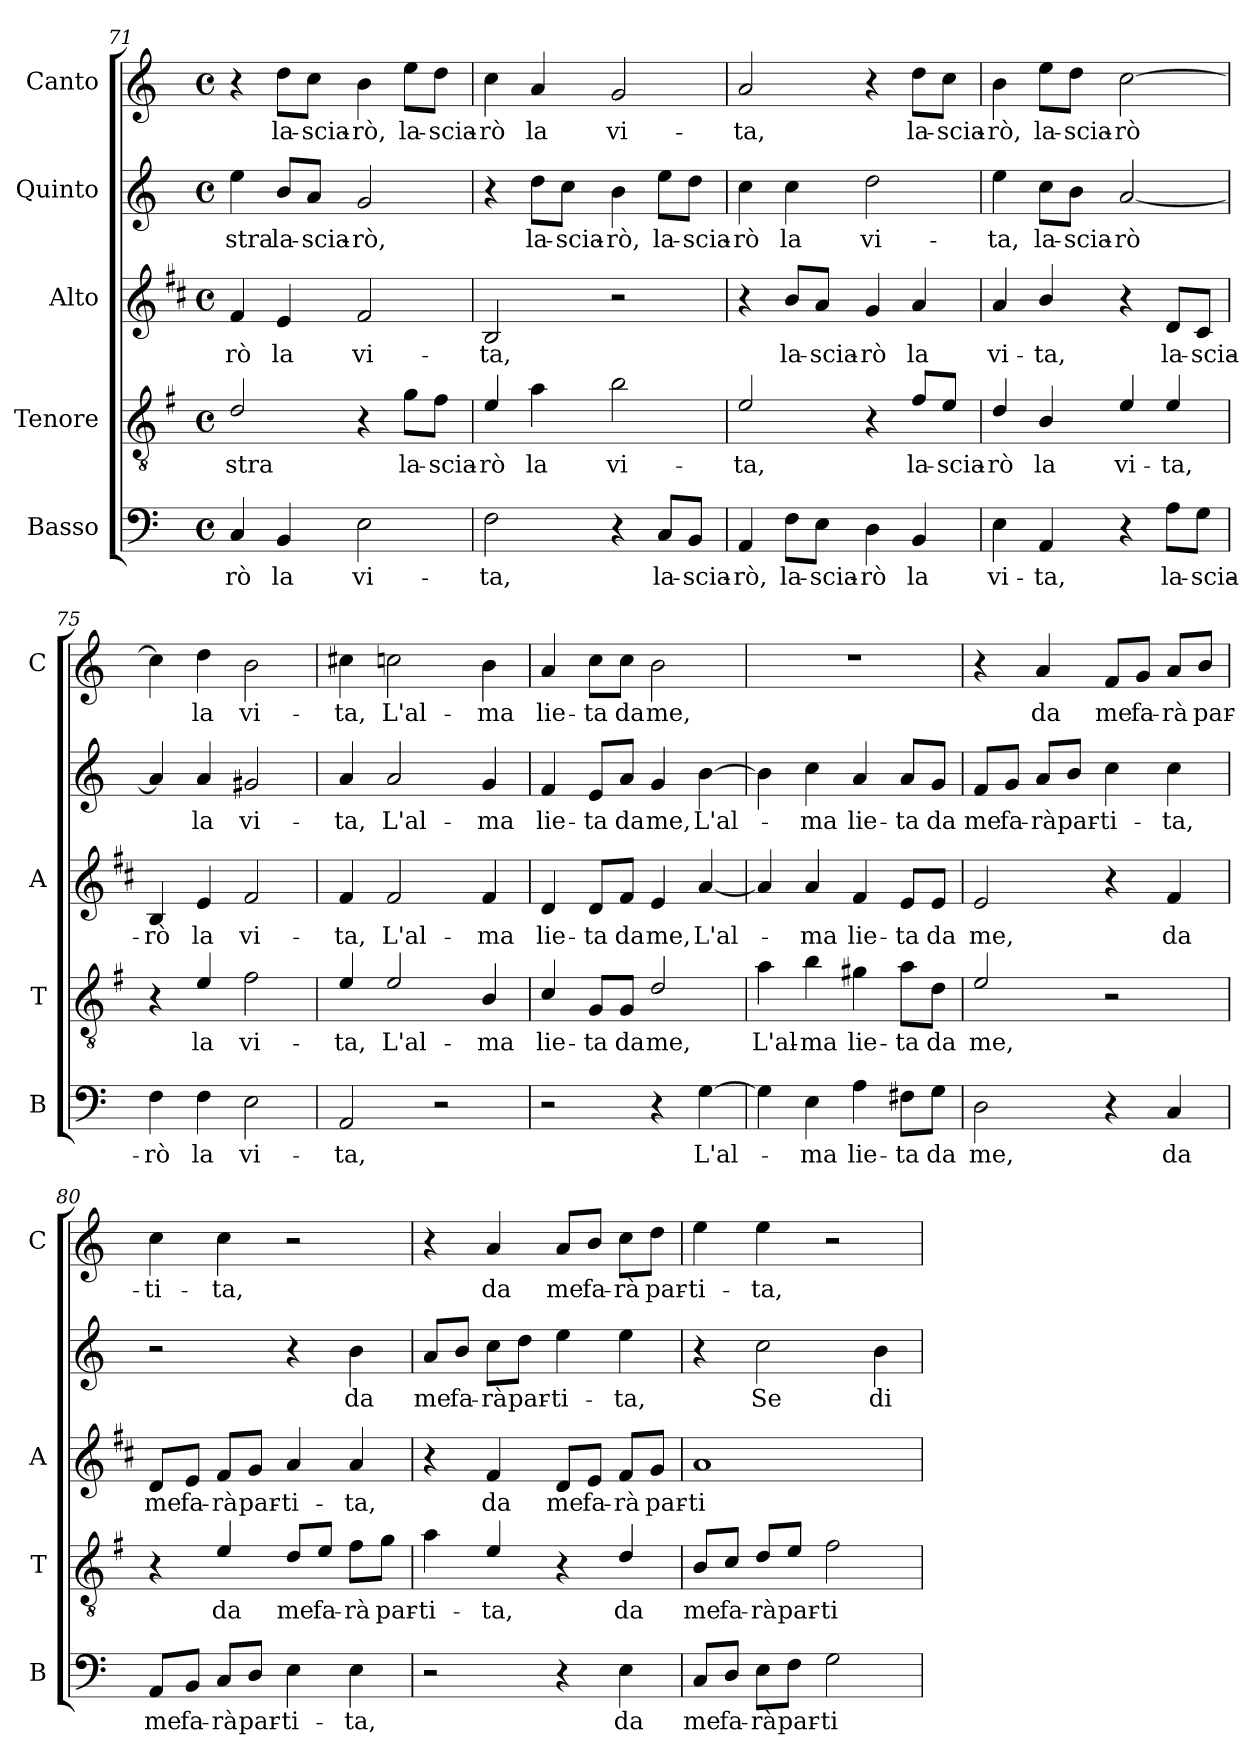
**kern	**text	**kern	**text	**kern	**text	**kern	**text	**kern	**text
*part5	*part5	*part4	*part4	*part3	*part3	*part2	*part2	*part1	*part1
*staff5	*staff5	*staff4	*staff4	*staff3	*staff3	*staff2	*staff2	*staff1	*staff1
*I"Basso	*	*I"Tenore	*	*I"Alto	*	*I"Quinto	*	*I"Canto	*
*I'B	*	*I'T	*	*I'A	*	*	*	*I'C	*
*clefF4	*	*clefGv2	*	*clefG2	*	*clefG2	*	*clefG2	*
*	*	*ITrd4c7	*	*ITrd1c2	*	*	*	*	*
*k[]	*	*k[]	*	*k[]	*	*k[]	*	*k[]	*
*C:	*	*C:	*	*C:	*	*C:	*	*C:	*
*M4/4	*	*M4/4	*	*M4/4	*	*M4/4	*	*M4/4	*
*met(c)	*	*met(c)	*	*met(c)	*	*met(c)	*	*met(c)	*
=71	=71	=71	=71	=71	=71	=71	=71	=71	=71
!	!LO:LY:b	!	!LO:LY:b	!	!LO:LY:b	!	!LO:LY:b	!	!
4C/	-rò	2G/	-stra	4e/	-rò	4ee\	-stra	4r	.
!	!LO:LY:b	!	!	!	!LO:LY:b	!	!LO:LY:b	!	!LO:LY:b
4BB/	la	.	.	4d/	la	8b/L	la-	8dd\L	la-
!	!	!	!	!	!	!	!LO:LY:b	!	!LO:LY:b
.	.	.	.	.	.	8a/J	-scia-	8cc\J	-scia-
!	!LO:LY:b	!	!	!	!LO:LY:b	!	!LO:LY:b	!	!LO:LY:b
2E\	vi-	4r	.	2e/	vi-	2g/	-rò,	4b\	-rò,
!	!	!	!LO:LY:b	!	!	!	!	!	!LO:LY:b
.	.	8c\L	la-	.	.	.	.	8ee\L	la-
!	!	!	!LO:LY:b	!	!	!	!	!	!LO:LY:b
.	.	8B\J	-scia-	.	.	.	.	8dd\J	-scia-
=72	=72	=72	=72	=72	=72	=72	=72	=72	=72
!	!LO:LY:b	!	!LO:LY:b	!	!LO:LY:b	!	!	!	!LO:LY:b
2F\	-ta,	4A/	-rò	2A/	-ta,	4r	.	4cc\	-rò
!	!	!	!LO:LY:b	!	!	!	!LO:LY:b	!	!LO:LY:b
.	.	4d\	la	.	.	8dd\L	la-	4a/	la
!	!	!	!	!	!	!	!LO:LY:b	!	!
.	.	.	.	.	.	8cc\J	-scia-	.	.
!	!	!	!LO:LY:b	!	!	!	!LO:LY:b	!	!LO:LY:b
4r	.	2e\	vi-	2r	.	4b\	-rò,	2g/	vi-
!	!LO:LY:b	!	!	!	!	!	!LO:LY:b	!	!
8C/L	la-	.	.	.	.	8ee\L	la-	.	.
!	!LO:LY:b	!	!	!	!	!	!LO:LY:b	!	!
8BB/J	-scia-	.	.	.	.	8dd\J	-scia-	.	.
=73	=73	=73	=73	=73	=73	=73	=73	=73	=73
!	!LO:LY:b	!	!LO:LY:b	!	!	!	!LO:LY:b	!	!LO:LY:b
4AA/	-rò,	2A/	-ta,	4r	.	4cc\	-rò	2a/	-ta,
!	!LO:LY:b	!	!	!	!LO:LY:b	!	!LO:LY:b	!	!
8F\L	la-	.	.	8a/L	la-	4cc\	la	.	.
!	!LO:LY:b	!	!	!	!LO:LY:b	!	!	!	!
8E\J	-scia-	.	.	8g/J	-scia-	.	.	.	.
!	!LO:LY:b	!	!	!	!LO:LY:b	!	!LO:LY:b	!	!
4D\	-rò	4r	.	4f/	-rò	2dd\	vi-	4r	.
!	!LO:LY:b	!	!LO:LY:b	!	!LO:LY:b	!	!	!	!LO:LY:b
4BB/	la	8B/L	la-	4g/	la	.	.	8dd\L	la-
!	!	!	!LO:LY:b	!	!	!	!	!	!LO:LY:b
.	.	8A/J	-scia-	.	.	.	.	8cc\J	-scia-
!!LO:LB:g=z
=74	=74	=74	=74	=74	=74	=74	=74	=74	=74
!	!LO:LY:b	!	!LO:LY:b	!	!LO:LY:b	!	!LO:LY:b	!	!LO:LY:b
4E\	vi-	4G/	-rò	4g/	vi-	4ee\	-ta,	4b\	-rò,
!	!LO:LY:b	!	!LO:LY:b	!	!LO:LY:b	!	!LO:LY:b	!	!LO:LY:b
4AA/	-ta,	4E/	la	4a/	-ta,	8cc\L	la-	8ee\L	la-
!	!	!	!	!	!	!	!LO:LY:b	!	!LO:LY:b
.	.	.	.	.	.	8b\J	-scia-	8dd\J	-scia-
!	!	!	!LO:LY:b	!	!	!	!LO:LY:b	!	!LO:LY:b
4r	.	4A/	vi-	4r	.	[2a/	-rò	[2cc\	-rò
!	!LO:LY:b	!	!LO:LY:b	!	!LO:LY:b	!	!	!	!
8A\L	la-	4A/	-ta,	8c/L	la-	.	.	.	.
!	!LO:LY:b	!	!	!	!LO:LY:b	!	!	!	!
8G\J	-scia-	.	.	8B/J	-scia-	.	.	.	.
=75	=75	=75	=75	=75	=75	=75	=75	=75	=75
!	!LO:LY:b	!	!	!	!LO:LY:b	!	!	!	!
4F\	-rò	4r	.	4A/	-rò	4a/]	.	4cc\]	.
!	!LO:LY:b	!	!LO:LY:b	!	!LO:LY:b	!	!LO:LY:b	!	!LO:LY:b
4F\	la	4A/	la	4d/	la	4a/	la	4dd\	la
!	!LO:LY:b	!	!LO:LY:b	!	!LO:LY:b	!	!LO:LY:b	!	!LO:LY:b
2E\	vi-	2B\	vi-	2e/	vi-	2g#X/	vi-	2b\	vi-
=76	=76	=76	=76	=76	=76	=76	=76	=76	=76
!	!LO:LY:b	!	!LO:LY:b	!	!LO:LY:b	!	!LO:LY:b	!	!LO:LY:b
2AA/	-ta,	4A/	-ta,	4e/	-ta,	4a/	-ta,	4cc#X\	-ta,
!	!	!	!LO:LY:b	!	!LO:LY:b	!	!LO:LY:b	!	!LO:LY:b
.	.	2A/	L'al-	2e/	L'al-	2a/	L'al-	2ccn\	L'al-
2r	.	.	.	.	.	.	.	.	.
!	!	!	!LO:LY:b	!	!LO:LY:b	!	!LO:LY:b	!	!LO:LY:b
.	.	4E/	-ma	4e/	-ma	4g/	-ma	4b\	-ma
=77	=77	=77	=77	=77	=77	=77	=77	=77	=77
!	!	!	!LO:LY:b	!	!LO:LY:b	!	!LO:LY:b	!	!LO:LY:b
2r	.	4F/	lie-	4c/	lie-	4f/	lie-	4a/	lie-
!	!	!	!LO:LY:b	!	!LO:LY:b	!	!LO:LY:b	!	!LO:LY:b
.	.	8C/L	-ta	8c/L	-ta	8e/L	-ta	8cc\L	-ta
!	!	!	!LO:LY:b	!	!LO:LY:b	!	!LO:LY:b	!	!LO:LY:b
.	.	8C/J	da	8e/J	da	8a/J	da	8cc\J	da
!	!	!	!LO:LY:b	!	!LO:LY:b	!	!LO:LY:b	!	!LO:LY:b
4r	.	2G/	me,	4d/	me,	4g/	me,	2b\	me,
!	!LO:LY:b	!	!	!	!LO:LY:b	!	!LO:LY:b	!	!
[4G\	L'al-	.	.	[4g/	L'al-	[4b\	L'al-	.	.
=78	=78	=78	=78	=78	=78	=78	=78	=78	=78
!	!	!	!LO:LY:b	!	!	!	!	!	!
4G\]	.	4d\	L'al-	4g/]	.	4b\]	.	1r	.
!	!LO:LY:b	!	!LO:LY:b	!	!LO:LY:b	!	!LO:LY:b	!	!
4E\	-ma	4e\	-ma	4g/	-ma	4cc\	-ma	.	.
!	!LO:LY:b	!	!LO:LY:b	!	!LO:LY:b	!	!LO:LY:b	!	!
4A\	lie-	4c#X\	lie-	4e/	lie-	4a/	lie-	.	.
!	!LO:LY:b	!	!LO:LY:b	!	!LO:LY:b	!	!LO:LY:b	!	!
8F#X\L	-ta	8d\L	-ta	8d/L	-ta	8a/L	-ta	.	.
!	!LO:LY:b	!	!LO:LY:b	!	!LO:LY:b	!	!LO:LY:b	!	!
8G\J	da	8G\J	da	8d/J	da	8g/J	da	.	.
!!LO:LB:g=z
=79	=79	=79	=79	=79	=79	=79	=79	=79	=79
!	!LO:LY:b	!	!LO:LY:b	!	!LO:LY:b	!	!LO:LY:b	!	!
2D\	me,	2A/	me,	2d/	me,	8f/L	me	4r	.
!	!	!	!	!	!	!	!LO:LY:b	!	!
.	.	.	.	.	.	8g/J	fa-	.	.
!	!	!	!	!	!	!	!LO:LY:b	!	!LO:LY:b
.	.	.	.	.	.	8a/L	-rà	4a/	da
!	!	!	!	!	!	!	!LO:LY:b	!	!
.	.	.	.	.	.	8b/J	par-	.	.
!	!	!	!	!	!	!	!LO:LY:b	!	!LO:LY:b
4r	.	2r	.	4r	.	4cc\	-ti-	8f/L	me
!	!	!	!	!	!	!	!	!	!LO:LY:b
.	.	.	.	.	.	.	.	8g/J	fa-
!	!LO:LY:b	!	!	!	!LO:LY:b	!	!LO:LY:b	!	!LO:LY:b
4C/	da	.	.	4e/	da	4cc\	-ta,	8a/L	-rà
!	!	!	!	!	!	!	!	!	!LO:LY:b
.	.	.	.	.	.	.	.	8b/J	par-
=80	=80	=80	=80	=80	=80	=80	=80	=80	=80
!	!LO:LY:b	!	!	!	!LO:LY:b	!	!	!	!LO:LY:b
8AA/L	me	4r	.	8c/L	me	2r	.	4cc\	-ti-
!	!LO:LY:b	!	!	!	!LO:LY:b	!	!	!	!
8BB/J	fa-	.	.	8d/J	fa-	.	.	.	.
!	!LO:LY:b	!	!LO:LY:b	!	!LO:LY:b	!	!	!	!LO:LY:b
8C/L	-rà	4A/	da	8e/L	-rà	.	.	4cc\	-ta,
!	!LO:LY:b	!	!	!	!LO:LY:b	!	!	!	!
8D/J	par-	.	.	8f/J	par-	.	.	.	.
!	!LO:LY:b	!	!LO:LY:b	!	!LO:LY:b	!	!	!	!
4E\	-ti-	8G/L	me	4g/	-ti-	4r	.	2r	.
!	!	!	!LO:LY:b	!	!	!	!	!	!
.	.	8A/J	fa-	.	.	.	.	.	.
!	!LO:LY:b	!	!LO:LY:b	!	!LO:LY:b	!	!LO:LY:b	!	!
4E\	-ta,	8B\L	-rà	4g/	-ta,	4b\	da	.	.
!	!	!	!LO:LY:b	!	!	!	!	!	!
.	.	8c\J	par-	.	.	.	.	.	.
=81	=81	=81	=81	=81	=81	=81	=81	=81	=81
!	!	!	!LO:LY:b	!	!	!	!LO:LY:b	!	!
2r	.	4d\	-ti-	4r	.	8a/L	me	4r	.
!	!	!	!	!	!	!	!LO:LY:b	!	!
.	.	.	.	.	.	8b/J	fa-	.	.
!	!	!	!LO:LY:b	!	!LO:LY:b	!	!LO:LY:b	!	!LO:LY:b
.	.	4A/	-ta,	4e/	da	8cc\L	-rà	4a/	da
!	!	!	!	!	!	!	!LO:LY:b	!	!
.	.	.	.	.	.	8dd\J	par-	.	.
!	!	!	!	!	!LO:LY:b	!	!LO:LY:b	!	!LO:LY:b
4r	.	4r	.	8c/L	me	4ee\	-ti-	8a/L	me
!	!	!	!	!	!LO:LY:b	!	!	!	!LO:LY:b
.	.	.	.	8d/J	fa-	.	.	8b/J	fa-
!	!LO:LY:b	!	!LO:LY:b	!	!LO:LY:b	!	!LO:LY:b	!	!LO:LY:b
4E\	da	4G/	da	8e/L	-rà	4ee\	-ta,	8cc\L	-rà
!	!	!	!	!	!LO:LY:b	!	!	!	!LO:LY:b
.	.	.	.	8f/J	par-	.	.	8dd\J	par-
=82	=82	=82	=82	=82	=82	=82	=82	=82	=82
!	!LO:LY:b	!	!LO:LY:b	!	!LO:LY:b	!	!	!	!LO:LY:b
8C/L	me	8E/L	me	1g	-ti-	4r	.	4ee\	-ti-
!	!LO:LY:b	!	!LO:LY:b	!	!	!	!	!	!
8D/J	fa-	8F/J	fa-	.	.	.	.	.	.
!	!LO:LY:b	!	!LO:LY:b	!	!	!	!LO:LY:b	!	!LO:LY:b
8E\L	-rà	8G/L	-rà	.	.	2cc\	Se	4ee\	-ta,
!	!LO:LY:b	!	!LO:LY:b	!	!	!	!	!	!
8F\J	par-	8A/J	par-	.	.	.	.	.	.
!	!LO:LY:b	!	!LO:LY:b	!	!	!	!	!	!
2G\	-ti-	2B\	-ti-	.	.	.	.	2r	.
!	!	!	!	!	!	!	!LO:LY:b	!	!
.	.	.	.	.	.	4b\	di	.	.
=	=	=	=	=	=	=	=	=	=
*-	*-	*-	*-	*-	*-	*-	*-	*-	*-
